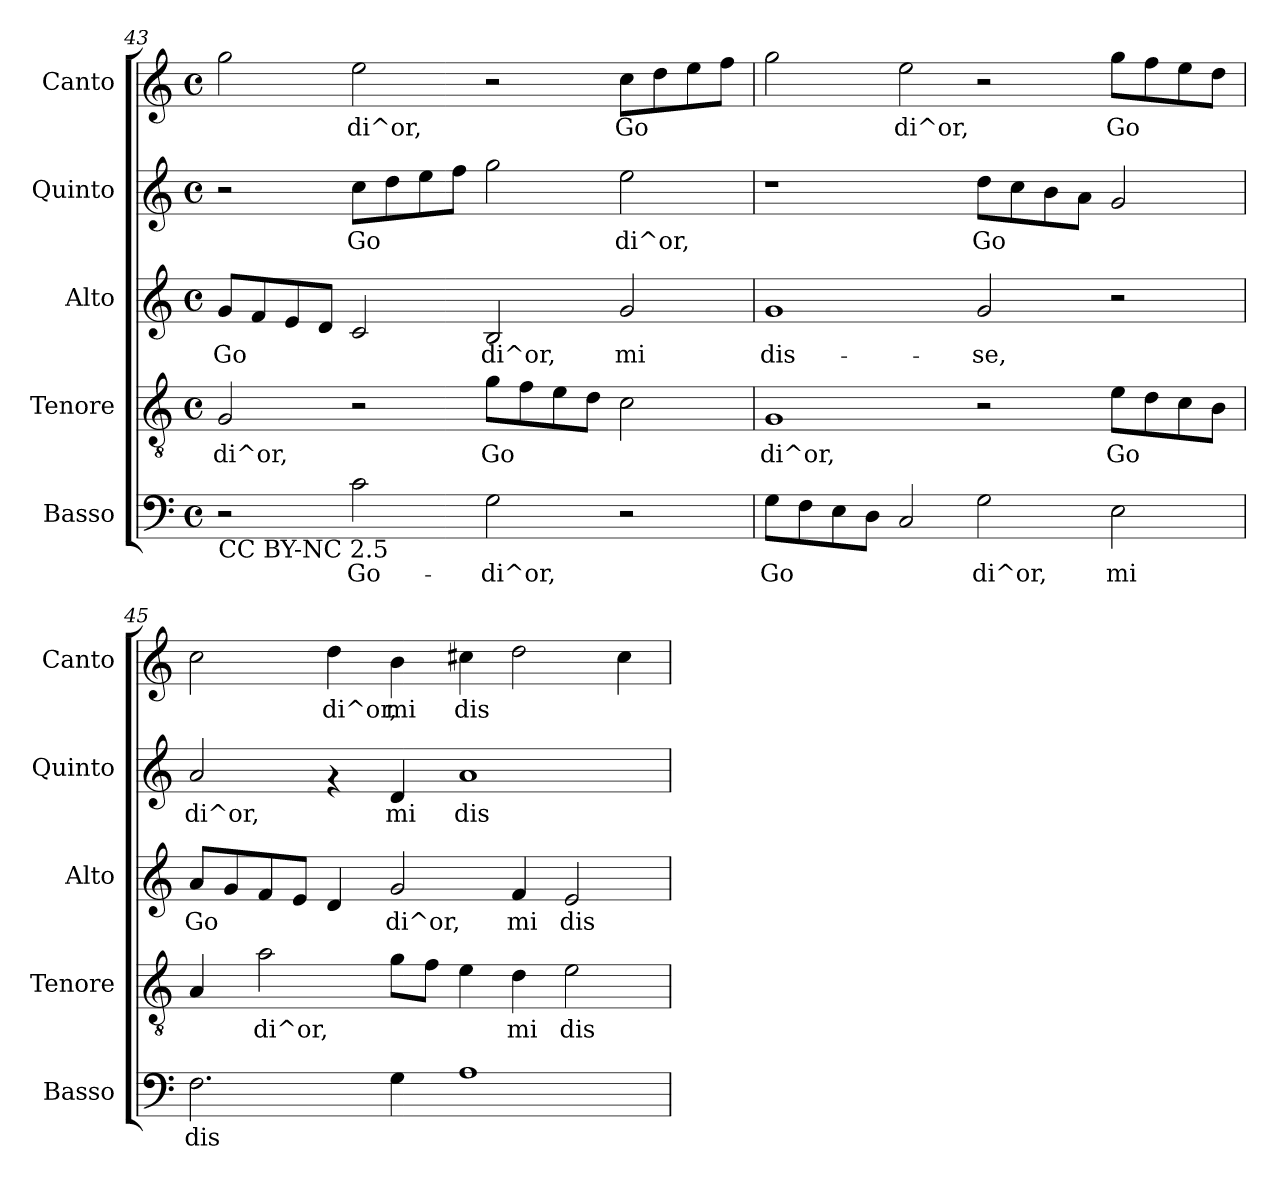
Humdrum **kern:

**kern	**text	**kern	**text	**kern	**text	**kern	**text	**kern	**text
*part5	*part5	*part4	*part4	*part3	*part3	*part2	*part2	*part1	*part1
*staff5	*staff5	*staff4	*staff4	*staff3	*staff3	*staff2	*staff2	*staff1	*staff1
*I"Basso	*	*I"Tenore	*	*I"Alto	*	*I"Quinto	*	*I"Canto	*
*I'Basso	*	*I'Tenore	*	*I'Alto	*	*I'Quinto	*	*I'Canto	*
!!LO:PB:g=z
*clefF4	*	*clefGv2	*	*clefG2	*	*clefG2	*	*clefG2	*
*k[]	*	*k[]	*	*k[]	*	*k[]	*	*k[]	*
*C:	*	*C:	*	*C:	*	*C:	*	*C:	*
*M4/4	*	*M4/4	*	*M4/4	*	*M4/4	*	*M4/4	*
*met(c)	*	*met(c)	*	*met(c)	*	*met(c)	*	*met(c)	*
=43	=43	=43	=43	=43	=43	=43	=43	=43	=43
!LO:TX:b:t=CC BY-NC 2.5	!	!	!	!	!	!	!	!	!
!	!	!	!LO:LY:b:cj	!	!LO:LY:b:cj	!	!	!	!LO:LY:b:cj
2r	.	2G/	-di^or,	8g/L	Go-	2r	.	2gg\	.
!	!	!	!	!	!LO:LY:b:cj	!	!	!	!
.	.	.	.	8f/	--	.	.	.	.
!	!	!	!	!	!LO:LY:b:cj	!	!	!	!
.	.	.	.	8e/	--	.	.	.	.
!	!	!	!	!	!LO:LY:b:cj	!	!	!	!
.	.	.	.	8d/J	--	.	.	.	.
!	!LO:LY:b:cj	!	!	!	!LO:LY:b:cj	!	!LO:LY:b:cj	!	!LO:LY:b:cj
2c\	Go-	2r	.	2c/	--	8cc\L	Go-	2ee\	di^or,
!	!	!	!	!	!	!	!LO:LY:b:cj	!	!
.	.	.	.	.	.	8dd\	--	.	.
!	!	!	!	!	!	!	!LO:LY:b:cj	!	!
.	.	.	.	.	.	8ee\	--	.	.
!	!	!	!	!	!	!	!LO:LY:b:cj	!	!
.	.	.	.	.	.	8ff\J	--	.	.
!	!LO:LY:b:cj	!	!LO:LY:b:cj	!	!LO:LY:b:cj	!	!LO:LY:b:cj	!	!
2G\	-di^or,	8g\L	Go	2B/	-di^or,	2gg\	--	2r	.
!	!	!	!LO:LY:b:cj	!	!	!	!	!	!
.	.	8f\	.	.	.	.	.	.	.
!	!	!	!LO:LY:b:cj	!	!	!	!	!	!
.	.	8e\	.	.	.	.	.	.	.
!	!	!	!LO:LY:b:cj	!	!	!	!	!	!
.	.	8d\J	.	.	.	.	.	.	.
!	!	!	!LO:LY:b:cj	!	!LO:LY:b:cj	!	!LO:LY:b:cj	!	!LO:LY:b:cj
2r	.	2c\	.	2g/	mi	2ee\	-di^or,	8cc\L	Go-
!	!	!	!	!	!	!	!	!	!LO:LY:b:cj
.	.	.	.	.	.	.	.	8dd\	--
!	!	!	!	!	!	!	!	!	!LO:LY:b:cj
.	.	.	.	.	.	.	.	8ee\	--
!	!	!	!	!	!	!	!	!	!LO:LY:b:cj
.	.	.	.	.	.	.	.	8ff\J	--
=44	=44	=44	=44	=44	=44	=44	=44	=44	=44
!	!LO:LY:b:cj	!	!LO:LY:b:cj	!	!LO:LY:b:cj	!	!	!	!LO:LY:b:cj
8G\L	Go-	1G	di^or,	1g	dis-	1r	.	2gg\	--
!	!LO:LY:b:cj	!	!	!	!	!	!	!	!
8F\	--	.	.	.	.	.	.	.	.
!	!LO:LY:b:cj	!	!	!	!	!	!	!	!
8E\	--	.	.	.	.	.	.	.	.
!	!LO:LY:b:cj	!	!	!	!	!	!	!	!
8D\J	--	.	.	.	.	.	.	.	.
!	!LO:LY:b:cj	!	!	!	!	!	!	!	!LO:LY:b:cj
2C/	--	.	.	.	.	.	.	2ee\	-di^or,
!	!LO:LY:b:cj	!	!	!	!LO:LY:b:cj	!	!LO:LY:b:cj	!	!
2G\	-di^or,	2r	.	2g/	-se,	8dd\L	Go-	2r	.
!	!	!	!	!	!	!	!LO:LY:b:cj	!	!
.	.	.	.	.	.	8cc\	--	.	.
!	!	!	!	!	!	!	!LO:LY:b:cj	!	!
.	.	.	.	.	.	8b\	--	.	.
!	!	!	!	!	!	!	!LO:LY:b:cj	!	!
.	.	.	.	.	.	8a\J	--	.	.
!	!LO:LY:b:cj	!	!LO:LY:b:cj	!	!	!	!LO:LY:b:cj	!	!LO:LY:b:cj
2E\	mi	8e\L	Go	2r	.	2g/	--	8gg\L	Go-
!	!	!	!LO:LY:b:cj	!	!	!	!	!	!LO:LY:b:cj
.	.	8d\	.	.	.	.	.	8ff\	--
!	!	!	!LO:LY:b:cj	!	!	!	!	!	!LO:LY:b:cj
.	.	8c\	.	.	.	.	.	8ee\	--
!	!	!	!LO:LY:b:cj	!	!	!	!	!	!LO:LY:b:cj
.	.	8B\J	.	.	.	.	.	8dd\J	--
=45	=45	=45	=45	=45	=45	=45	=45	=45	=45
!	!LO:LY:b:cj	!	!LO:LY:b:cj	!	!LO:LY:b:cj	!	!LO:LY:b:cj	!	!LO:LY:b:cj
2.F\	dis-	4A/	.	8a/L	Go-	2a/	-di^or,	2cc\	--
!	!	!	!	!	!LO:LY:b:cj	!	!	!	!
.	.	.	.	8g/	--	.	.	.	.
!	!	!	!LO:LY:b:cj	!	!LO:LY:b:cj	!	!	!	!
.	.	2a\	di^or,	8f/	--	.	.	.	.
!	!	!	!	!	!LO:LY:b:cj	!	!	!	!
.	.	.	.	8e/J	--	.	.	.	.
!	!	!	!	!	!LO:LY:b:cj	!	!	!	!LO:LY:b:cj
.	.	.	.	4d/	--	4rf	.	4dd\	-di^or,
!	!LO:LY:b:cj	!	!LO:LY:b:cj	!	!LO:LY:b:cj	!	!LO:LY:b:cj	!	!LO:LY:b:cj
4G\	--	8g\L	.	2g/	-di^or,	4d/	mi	4b\	mi
!	!	!	!LO:LY:b:cj	!	!	!	!	!	!
.	.	8f\J	.	.	.	.	.	.	.
!	!LO:LY:b:cj	!	!LO:LY:b:cj	!	!	!	!LO:LY:b:cj	!	!LO:LY:b:cj
1A	--	4e\	.	.	.	1a	dis-	4cc#X\	dis-
!	!	!	!LO:LY:b:cj	!	!LO:LY:b:cj	!	!	!	!LO:LY:b:cj
.	.	4d\	mi	4f/	mi	.	.	2dd\	--
!	!	!	!LO:LY:b:cj	!	!LO:LY:b:cj	!	!	!	!
.	.	2e\	dis	2e/	dis-	.	.	.	.
!	!	!	!	!	!	!	!	!	!LO:LY:b:cj
.	.	.	.	.	.	.	.	4cc#\	--
=	=	=	=	=	=	=	=	=	=
*-	*-	*-	*-	*-	*-	*-	*-	*-	*-
